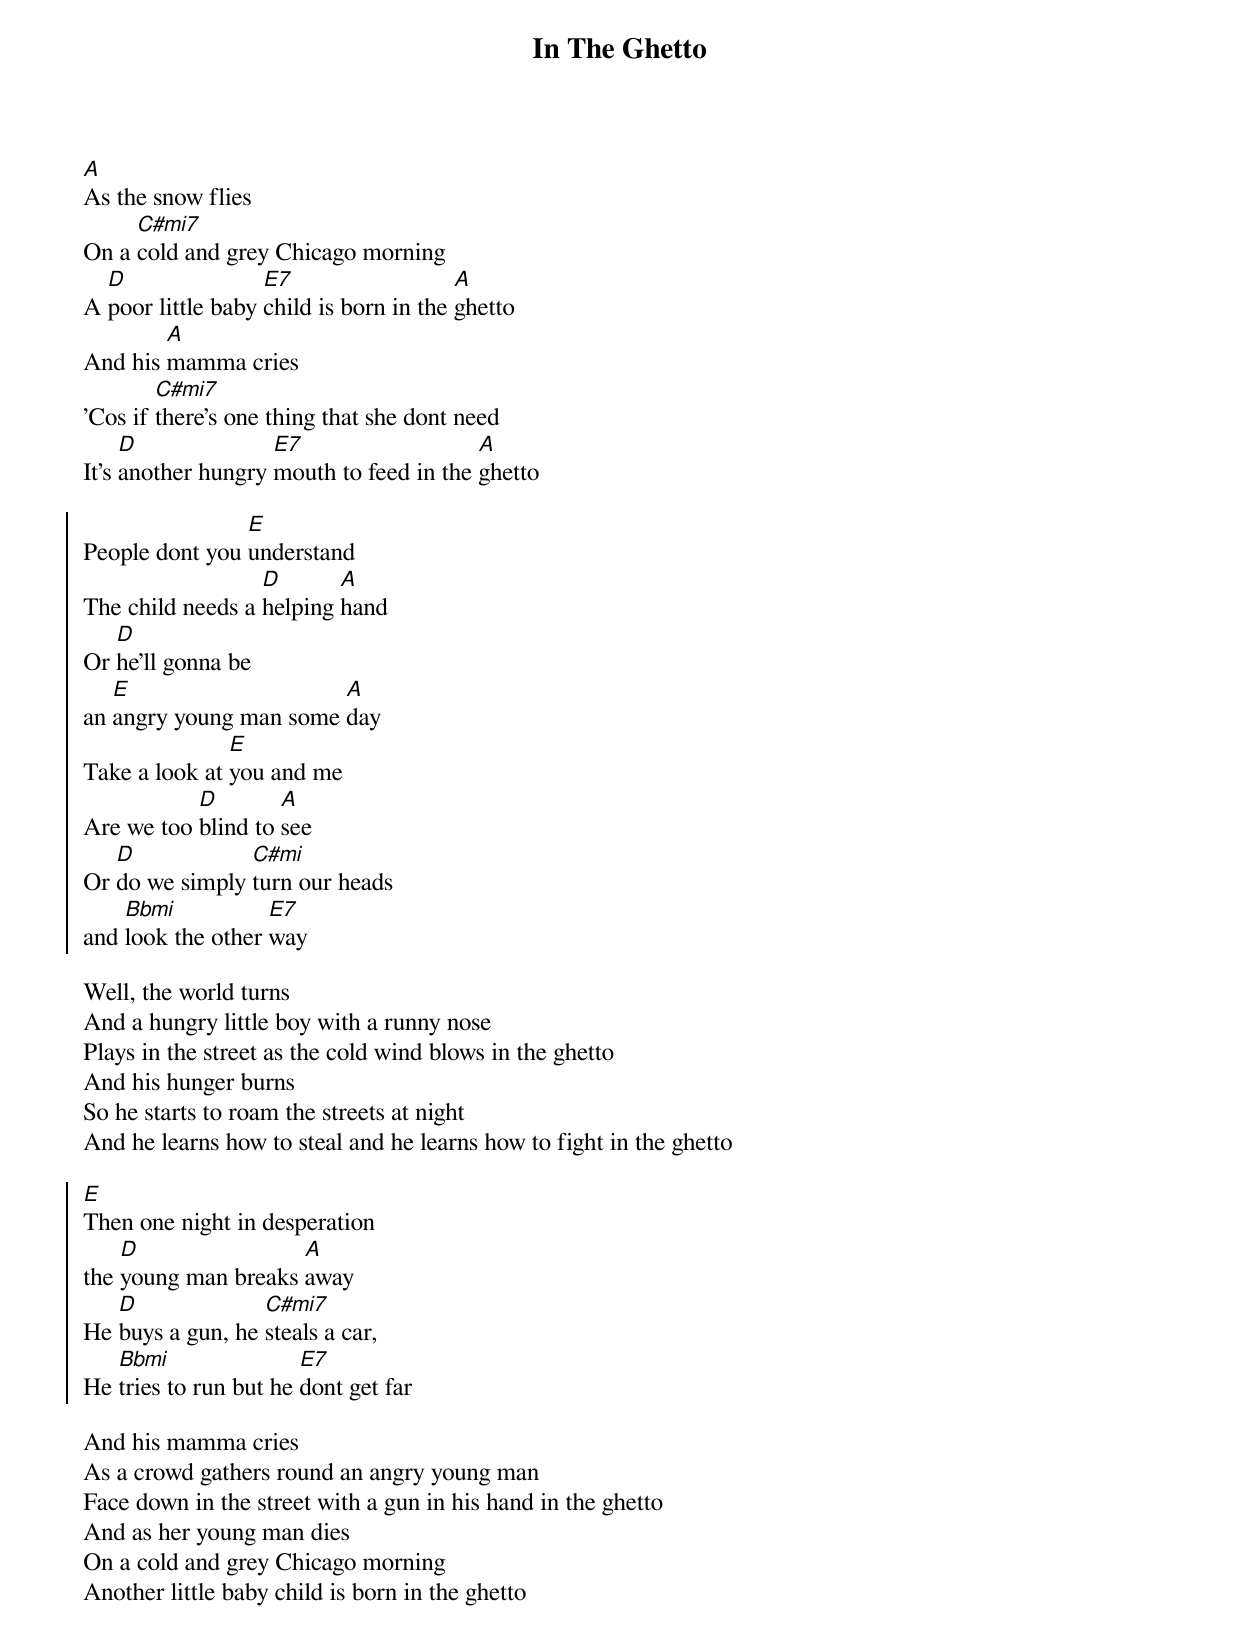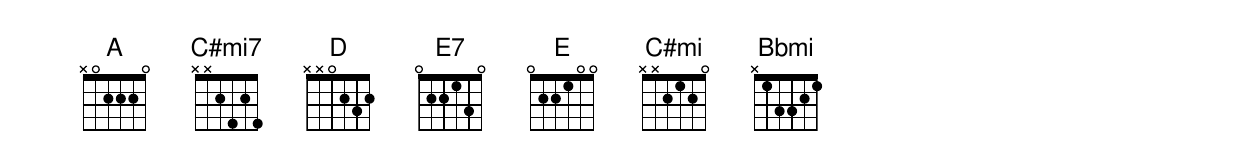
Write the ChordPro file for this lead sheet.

{title: In The Ghetto}
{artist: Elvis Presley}
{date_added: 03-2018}
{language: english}
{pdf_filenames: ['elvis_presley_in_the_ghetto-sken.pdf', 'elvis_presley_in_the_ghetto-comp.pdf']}
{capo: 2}
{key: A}
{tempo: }
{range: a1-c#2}
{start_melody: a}

{start_of_verse}
[A]As the snow flies
On a [C#mi7]cold and grey Chicago morning
A [D]poor little baby [E7]child is born in the [A]ghetto
And his [A]mamma cries
'Cos if [C#mi7]there's one thing that she dont need
It's [D]another hungry [E7]mouth to feed in the [A]ghetto
{end_of_verse}

{start_of_chorus}
People dont you [E]understand
The child needs a [D]helping [A]hand
Or [D]he'll gonna be
an [E]angry young man some [A]day
Take a look at [E]you and me
Are we too [D]blind to [A]see
Or [D]do we simply [C#mi]turn our heads
and [Bbmi]look the other [E7]way
{end_of_chorus}

{start_of_verse}
Well, the world turns
And a hungry little boy with a runny nose
Plays in the street as the cold wind blows in the ghetto
And his hunger burns
So he starts to roam the streets at night
And he learns how to steal and he learns how to fight in the ghetto
{end_of_verse}

{start_of_chorus}
[E]Then one night in desperation
the [D]young man breaks [A]away
He [D]buys a gun, he [C#mi7]steals a car,
He [Bbmi]tries to run but he [E7]dont get far
{end_of_chorus}

{start_of_verse}
And his mamma cries
As a crowd gathers round an angry young man
Face down in the street with a gun in his hand in the ghetto
And as her young man dies
On a cold and grey Chicago morning
Another little baby child is born in the ghetto
{end_of_verse}
